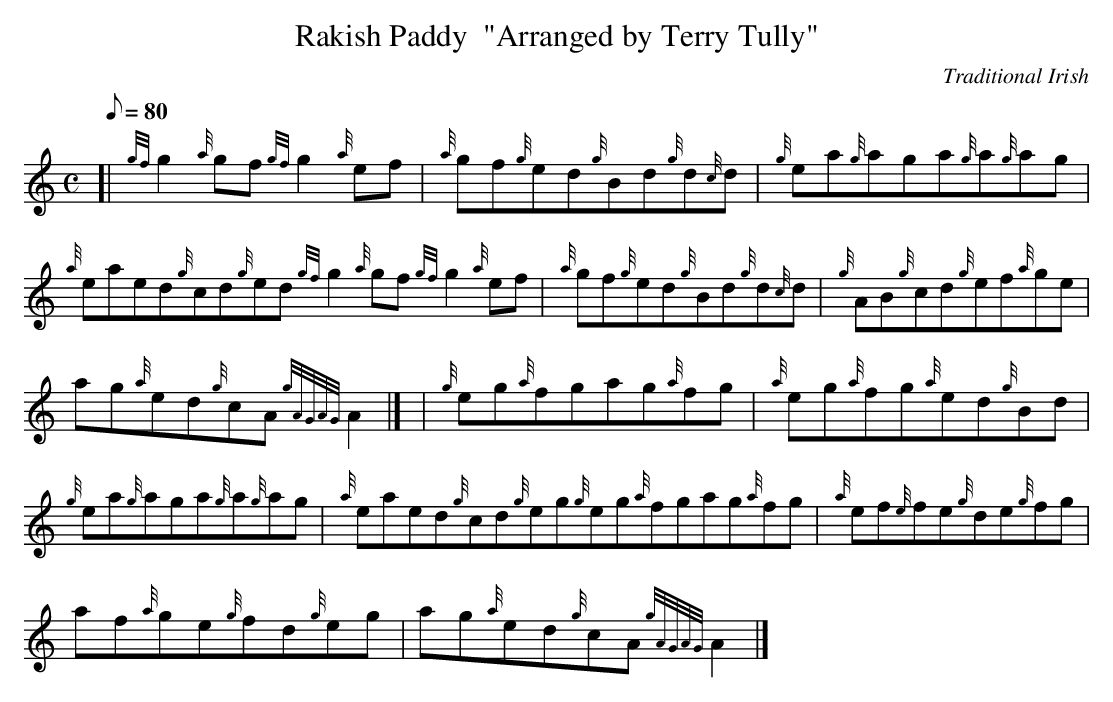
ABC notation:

X:1
T:Rakish Paddy  "Arranged by Terry Tully"
M:C
L:1/8
Q:80
C:Traditional Irish
K:HP
[| {gf}g2{a}gf{gf}g2{a}ef | \
{a}gf{g}ed{g}Bd{g}d{c}d | \
{g}ea{g}aga{g}a{g}ag |
{a}eaed{g}cd{g}ed{gf}g2{a}gf{gf}g2{a}ef | \
{a}gf{g}ed{g}Bd{g}d{c}d | \
{g}AB{g}cd{g}ef{a}ge |
ag{a}ed{g}cA{gAGAG}A2|] [ | \
{g}eg{a}fgag{a}fg | \
{a}eg{a}fg{a}ed{g}Bd |
{g}ea{g}aga{g}a{g}ag | \
{a}eaed{g}cd{g}eg{g}eg{a}fgag{a}fg | \
{a}ef{e}fe{g}de{g}fg |
af{a}ge{g}fd{g}eg | \
ag{a}ed{g}cA{gAGAG}A2|]
